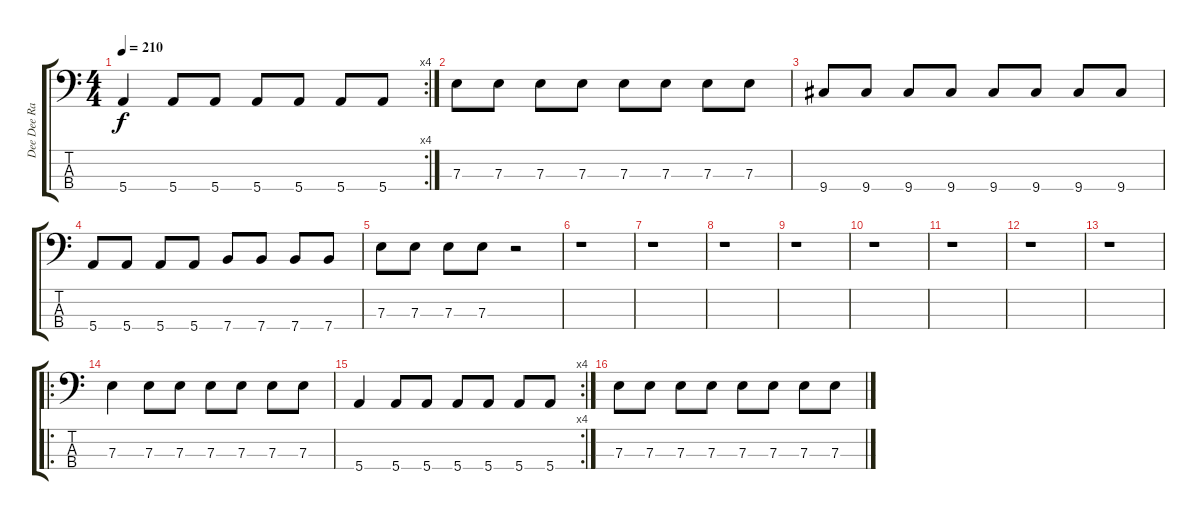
\track ("Dee Dee Ramone" "Dee Dee Ra") {instrument electricbasspick}
\staff {score tabs}
\tuning (G2 D2 A1 E1) {hide}
\rc 4
\ts (4 4)
\tempo 210
\clef f4
\ks c
5.4.4{dy f} 5.4.8 5.4.8 5.4.8 5.4.8 5.4.8 5.4.8 |
7.3.8 7.3.8 7.3.8 7.3.8 7.3.8 7.3.8 7.3.8 7.3.8 |
9.4.8 9.4.8 9.4.8 9.4.8 9.4.8 9.4.8 9.4.8 9.4.8 |
5.4.8 5.4.8 5.4.8 5.4.8 7.4.8 7.4.8 7.4.8 7.4.8 |
7.3.8 7.3.8 7.3.8 7.3.8 r.2 |
r.1 |
r.1 |
r.1 |
r.1 |
r.1 |
r.1 |
r.1 |
r.1 |
\ro
7.3.4 7.3.8 7.3.8 7.3.8 7.3.8 7.3.8 7.3.8 |
\rc 4
5.4.4 5.4.8 5.4.8 5.4.8 5.4.8 5.4.8 5.4.8 |
7.3.8 7.3.8 7.3.8 7.3.8 7.3.8 7.3.8 7.3.8 7.3.8
